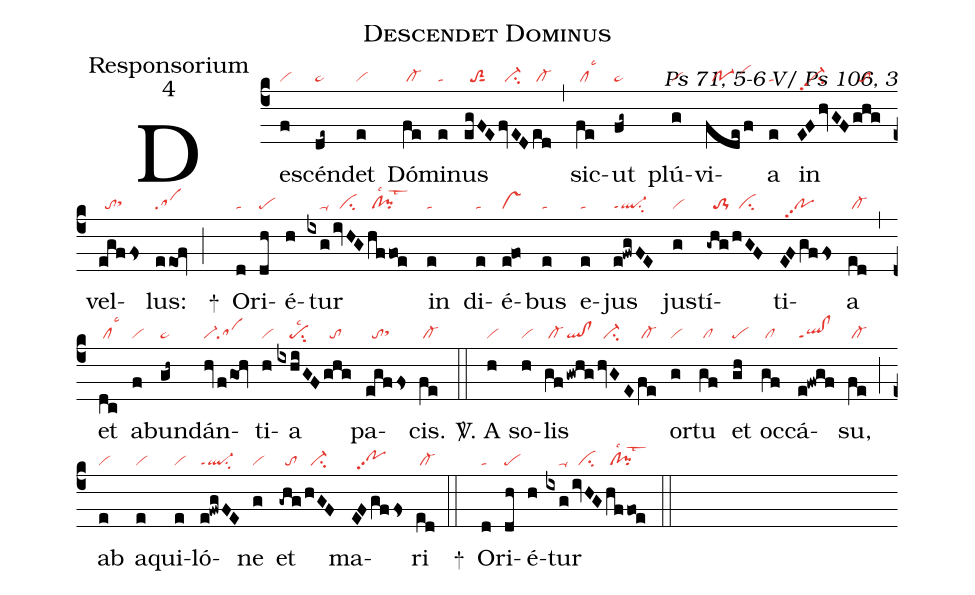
name:Descendet Dominus;
office-part:Responsorium;
mode:4;
commentary:Ps 71, 5-6 V/ Ps 106, 3;
nabc-lines:1;
%%
(c4)De(f|vi)scén(de~|pe~)det(e|vi) Dó(fe|/cl-)mi(e|ta)nus(egFE|//toS2sut1|fvED|//ci-|ed|/cl-) (,) sic(fe|/cllsc3)ut(fg~|pe~) plú(g|vi)vi(fde/f|//po-1/vihi)a(e|ta) in(EFhvGF|/vi-pp2su2|ghg|//to) vel(egffs|//tosthh)lus:(eeof|sa) (;)
+()
O(d|ta)ri(dh|pe)é(h)tur(ixg|////ta-|/ivHG|//ci|hffoe|/cl!pilsc1lst3) in(e|ta) di(e|ta)é(e!fo|vs)bus(e|ta) e(e|ta)jus(e!fwgFE|ql-ppt1su2) jus(g|vi)tí(-ghg|//to-1|hGF|//ci)ti(EFgffs|//popp2)a(ed|/cl-) (,) et(dc|/cllsc3) ab(f|vi)un(gh~|pe~)dán(hv|vi-|/fgoh|sa)ti(h|vi)a(ixhiGF|////pesu2lsc2|ghg|//to) pa(egffs|//tosthh)cis.(fe|/cl-) (::)

<sp>V/</sp>. A(h|vi) so(h|vi)lis(gf|/cl-|!gwhg|ql!cl|/hvGE|//ci-|fe|/cl-) or(g|vi)tu(gf|/cl) et(gh|pe) oc(gf|/cl)cá(e!fwgf|ql!clppt1)su,(fe|/cl-) (;) ab(e|vi) a(e|vi)qui(e|vi)ló(e!fwgFE|ql-ppt1su2)ne(g|vi) et(-ghg|//to|hGF|//ci-) ma(EFgffs|//pohhpp2)ri(ed|/cl-) (::)
+()
O(d|ta)ri(dh|pe)é(h)tur(ixg|////ta-|/ivHG|//ci|hffoe|/cl!pilsc1lst3) (::)
